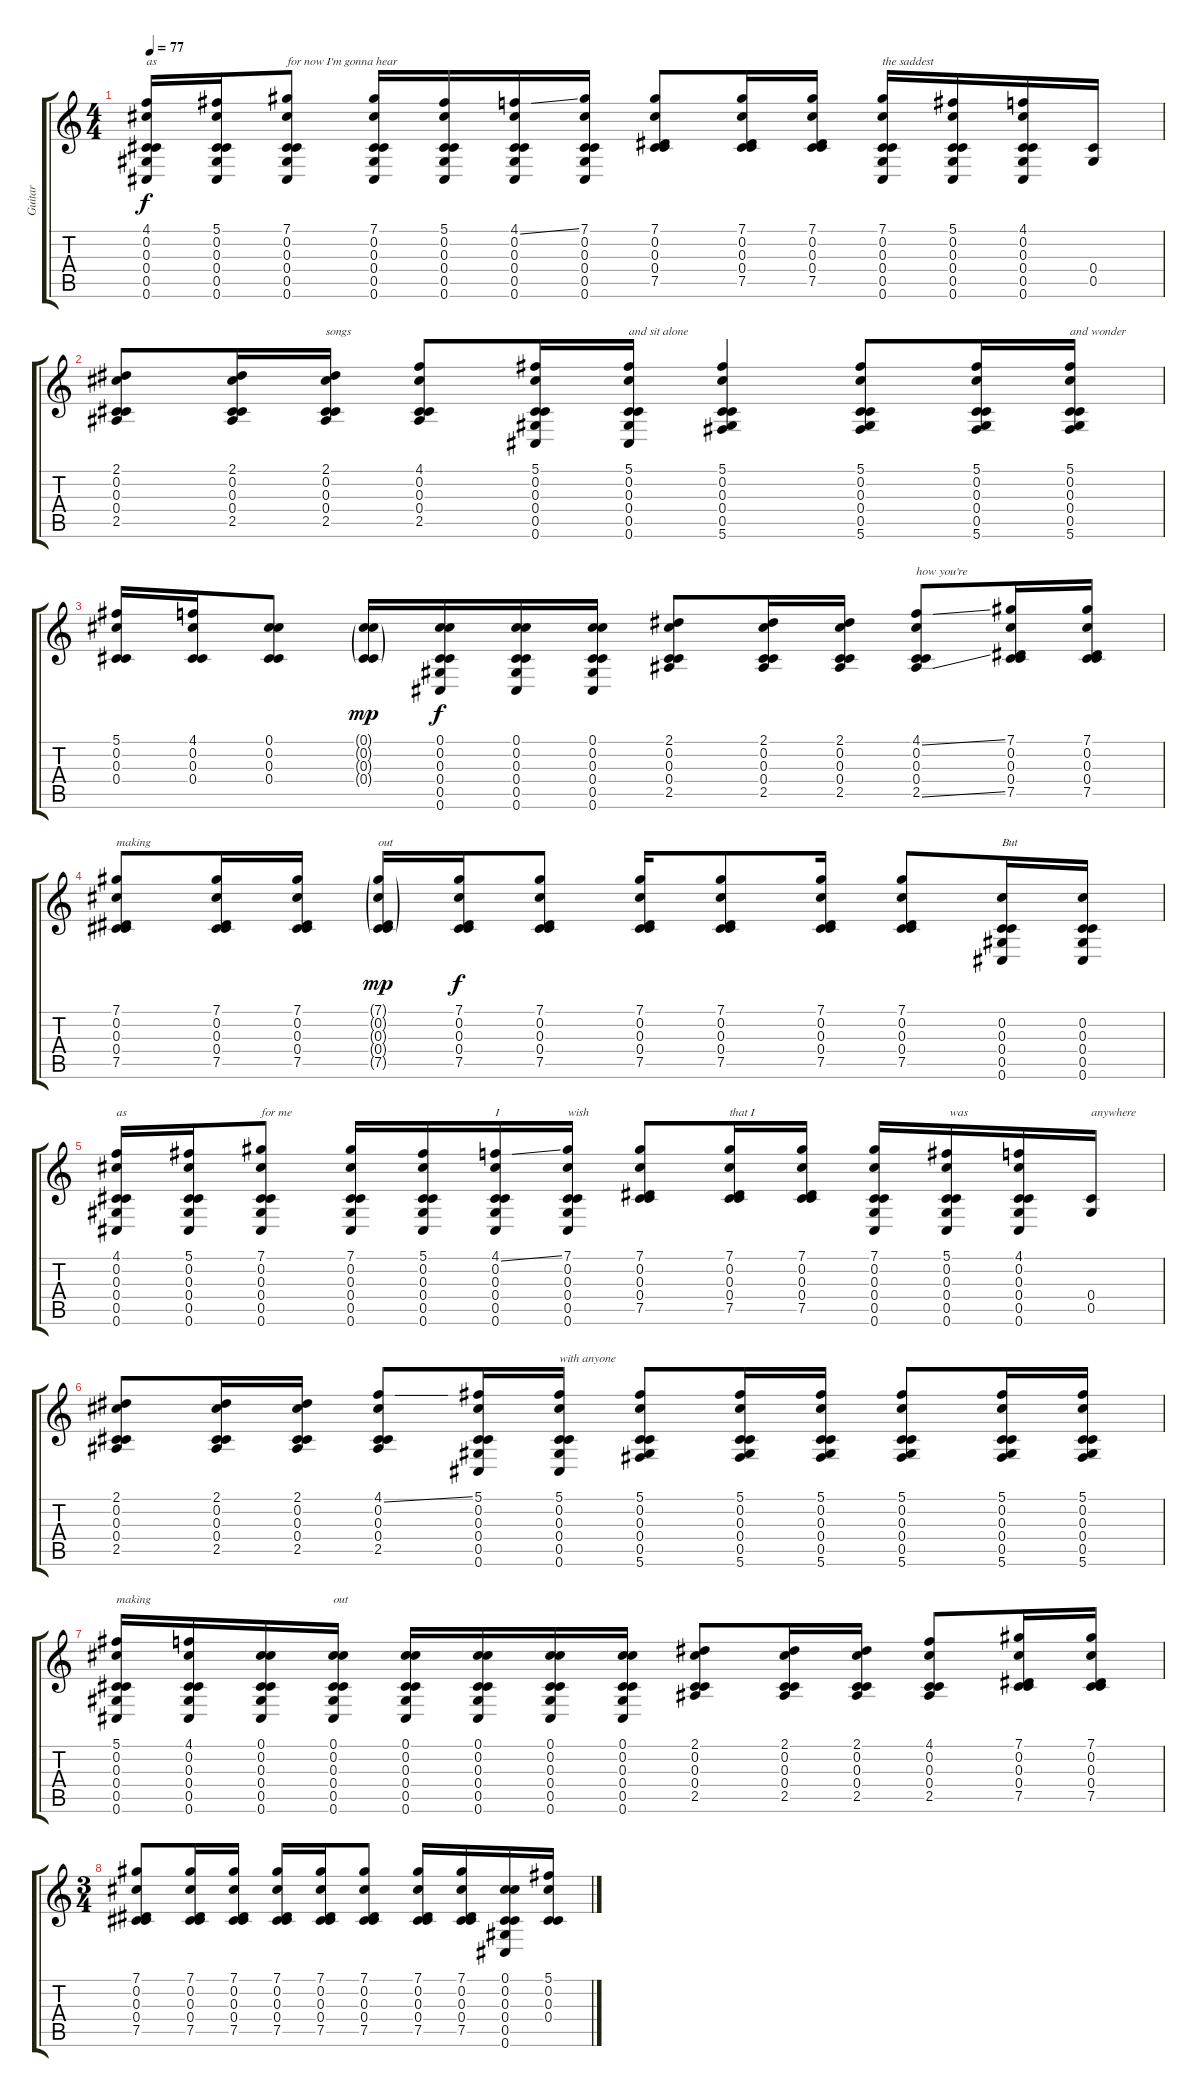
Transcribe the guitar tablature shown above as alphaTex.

\track ("Guitar" "Guitar") {instrument acousticguitarsteel}
\staff {score tabs}
\tuning (Db4 Db4 Db3 Db3 Ab2 Db2) {hide}
\ts (4 4)
\tempo 77
\clef g2
\ks c
(4.1 0.2 0.3 0.4 0.5 0.6).16{txt "as" dy f} (5.1 0.2 0.3 0.4 0.5 0.6).16 (7.1 0.2 0.3 0.4 0.5 0.6).8{txt "for now I'm gonna hear"} (7.1 0.2 0.3 0.4 0.5 0.6).16 (5.1 0.2 0.3 0.4 0.5 0.6).16 (4.1{ss} 0.2 0.3 0.4 0.5 0.6).16 (7.1 0.2 0.3 0.4 0.5 0.6).16 (7.1 0.2 0.3 0.4 7.5).8 (7.1 0.2 0.3 0.4 7.5).16 (7.1 0.2 0.3 0.4 7.5).16 (7.1 0.2 0.3 0.4 0.5 0.6).16{txt "the saddest"} (5.1 0.2 0.3 0.4 0.5 0.6).16 (4.1 0.2 0.3 0.4 0.5 0.6).16 (0.4 0.5).16 |
(2.1 0.2 0.3 0.4 2.5).8 (2.1 0.2 0.3 0.4 2.5).16 (2.1 0.2 0.3 0.4 2.5).16{txt "songs"} (4.1 0.2 0.3 0.4 2.5).8 (5.1 0.2 0.3 0.4 0.5 0.6).16 (5.1 0.2 0.3 0.4 0.5 0.6).16{txt "and sit alone"} (5.1 0.2 0.3 0.4 0.5 5.6).4 (5.1 0.2 0.3 0.4 0.5 5.6).8 (5.1 0.2 0.3 0.4 0.5 5.6).16 (5.1 0.2 0.3 0.4 0.5 5.6).16{txt "and wonder"} |
(5.1 0.2 0.3 0.4).16 (4.1 0.2 0.3 0.4).16 (0.1 0.2 0.3 0.4).8 (0.1{g} 0.2{g} 0.3{g} 0.4{g}).16{dy mp} (0.1 0.2 0.3 0.4 0.5 0.6).16{dy f} (0.1 0.2 0.3 0.4 0.5 0.6).16 (0.1 0.2 0.3 0.4 0.5 0.6).16 (2.1 0.2 0.3 0.4 2.5).8 (2.1 0.2 0.3 0.4 2.5).16 (2.1 0.2 0.3 0.4 2.5).16 (4.1{ss} 0.2 0.3 0.4 2.5{ss}).8{txt "how you're"} (7.1 0.2 0.3 0.4 7.5).16 (7.1 0.2 0.3 0.4 7.5).16 |
(7.1 0.2 0.3 0.4 7.5).8{txt "making"} (7.1 0.2 0.3 0.4 7.5).16 (7.1 0.2 0.3 0.4 7.5).16 (7.1{g} 0.2{g} 0.3{g} 0.4{g} 7.5{g}).16{txt "out" dy mp} (7.1 0.2 0.3 0.4 7.5).16{dy f} (7.1 0.2 0.3 0.4 7.5).8 (7.1 0.2 0.3 0.4 7.5).16 (7.1 0.2 0.3 0.4 7.5).8 (7.1 0.2 0.3 0.4 7.5).16 (7.1 0.2 0.3 0.4 7.5).8 (0.2 0.3 0.4 0.5 0.6).16{txt "But"} (0.2 0.3 0.4 0.5 0.6).16 |
(4.1 0.2 0.3 0.4 0.5 0.6).16{txt "as"} (5.1 0.2 0.3 0.4 0.5 0.6).16 (7.1 0.2 0.3 0.4 0.5 0.6).8{txt "for me"} (7.1 0.2 0.3 0.4 0.5 0.6).16 (5.1 0.2 0.3 0.4 0.5 0.6).16 (4.1{ss} 0.2 0.3 0.4 0.5 0.6).16{txt "I"} (7.1 0.2 0.3 0.4 0.5 0.6).16{txt "wish"} (7.1 0.2 0.3 0.4 7.5).8 (7.1 0.2 0.3 0.4 7.5).16{txt "that I"} (7.1 0.2 0.3 0.4 7.5).16 (7.1 0.2 0.3 0.4 0.5 0.6).16 (5.1 0.2 0.3 0.4 0.5 0.6).16{txt " was"} (4.1 0.2 0.3 0.4 0.5 0.6).16 (0.4 0.5).16{txt "anywhere"} |
(2.1 0.2 0.3 0.4 2.5).8 (2.1 0.2 0.3 0.4 2.5).16 (2.1 0.2 0.3 0.4 2.5).16 (4.1{ss} 0.2 0.3 0.4 2.5).8 (5.1 0.2 0.3 0.4 0.5 0.6).16 (5.1 0.2 0.3 0.4 0.5 0.6).16{txt "with anyone"} (5.1 0.2 0.3 0.4 0.5 5.6).8 (5.1 0.2 0.3 0.4 0.5 5.6).16 (5.1 0.2 0.3 0.4 0.5 5.6).16 (5.1 0.2 0.3 0.4 0.5 5.6).8 (5.1 0.2 0.3 0.4 0.5 5.6).16 (5.1 0.2 0.3 0.4 0.5 5.6).16 |
(5.1 0.2 0.3 0.4 0.5 0.6).16{txt "making"} (4.1 0.2 0.3 0.4 0.5 0.6).16 (0.1 0.2 0.3 0.4 0.5 0.6).16 (0.1 0.2 0.3 0.4 0.5 0.6).16{txt "out"} (0.1 0.2 0.3 0.4 0.5 0.6).16 (0.1 0.2 0.3 0.4 0.5 0.6).16 (0.1 0.2 0.3 0.4 0.5 0.6).16 (0.1 0.2 0.3 0.4 0.5 0.6).16 (2.1 0.2 0.3 0.4 2.5).8 (2.1 0.2 0.3 0.4 2.5).16 (2.1 0.2 0.3 0.4 2.5).16 (4.1 0.2 0.3 0.4 2.5).8 (7.1 0.2 0.3 0.4 7.5).16 (7.1 0.2 0.3 0.4 7.5).16 |
\ts (3 4)
(7.1 0.2 0.3 0.4 7.5).8 (7.1 0.2 0.3 0.4 7.5).16 (7.1 0.2 0.3 0.4 7.5).16 (7.1 0.2 0.3 0.4 7.5).16 (7.1 0.2 0.3 0.4 7.5).16 (7.1 0.2 0.3 0.4 7.5).8 (7.1 0.2 0.3 0.4 7.5).16 (7.1 0.2 0.3 0.4 7.5).16 (0.1 0.2 0.3 0.4 0.5 0.6).16 (5.1 0.2 0.3 0.4).16
